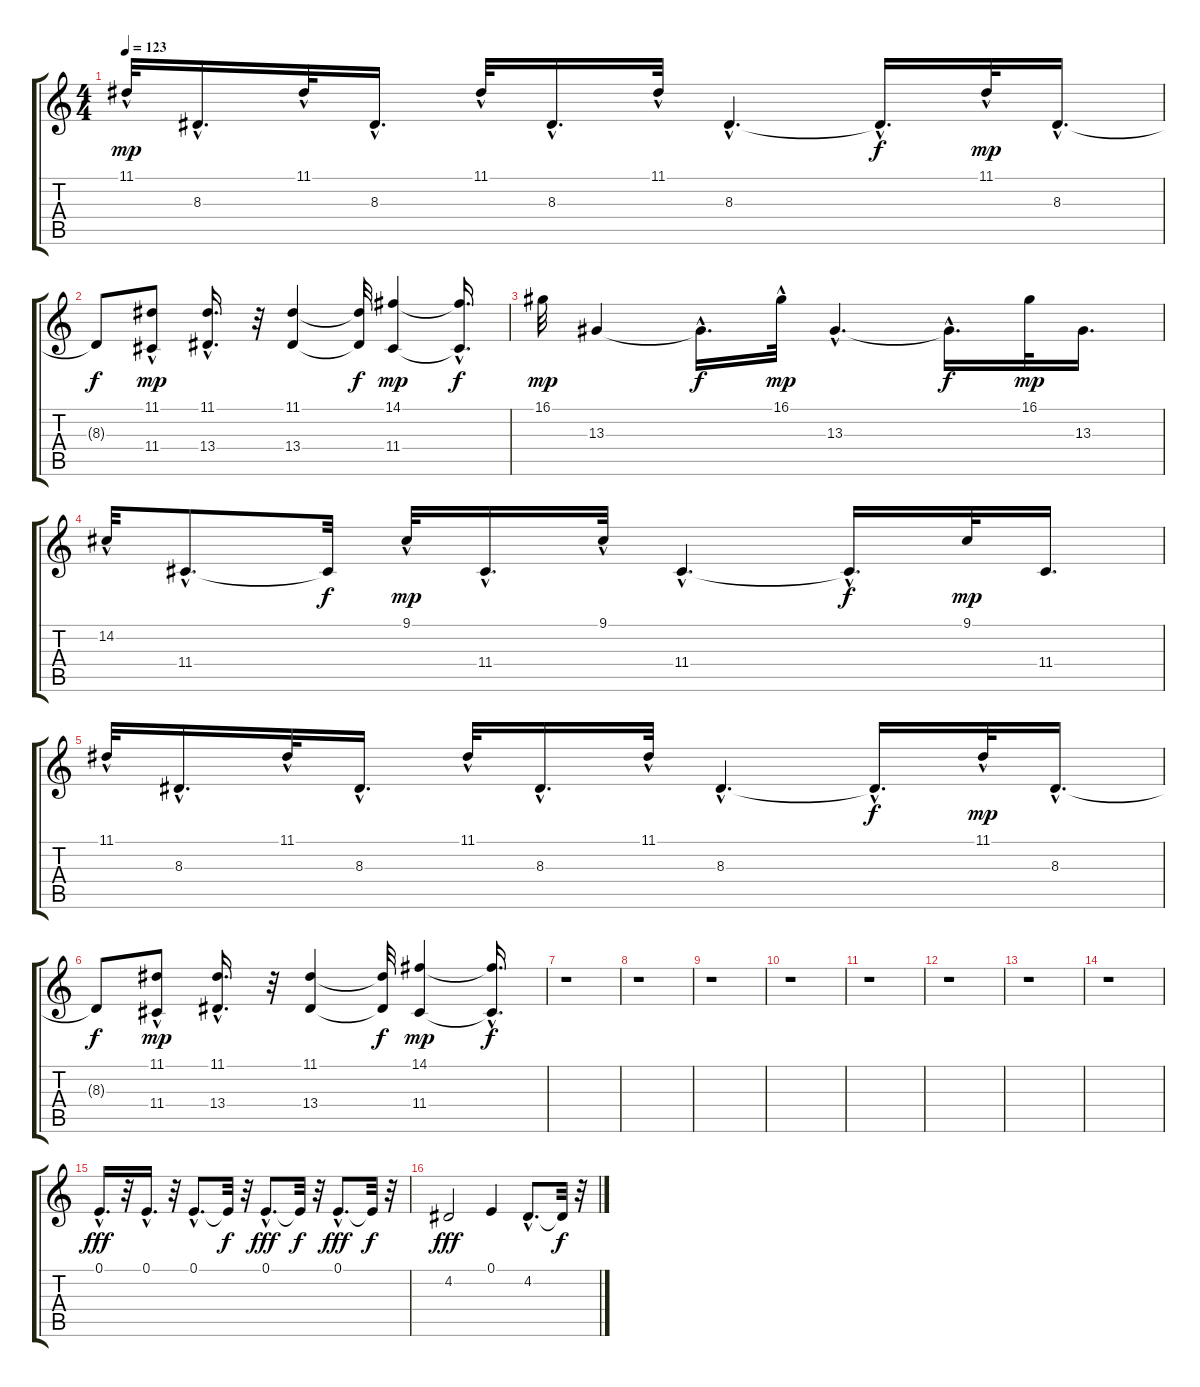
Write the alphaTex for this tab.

\track "" {instrument whistle}
\staff {score tabs}
\tuning (E4 B3 G3 D3 A2 E2) {hide}
\ts (4 4)
\tempo 123
\clef g2
\ks c
11.1{hac}.32{dy mp} 8.3{hac}.16{d} 11.1{hac}.32 8.3{hac}.16{d} 11.1{hac}.32 8.3{hac}.16{d} 11.1{hac}.32 8.3{hac}.4{d} 8.3{hac t}.16{d dy f} 11.1{hac}.32{dy mp} 8.3{hac}.16{d} |
8.3{t}.8{dy f} (11.1{hac} 11.4).8{dy mp} (11.1{hac} 13.4{hac}).16{d} r.32 (11.1 13.4).4 (11.1{t} 13.4{t}).32{dy f} (14.1 11.4).4{dy mp} (14.1{hac t} 11.4{hac t}).16{d dy f} |
16.1.32{dy mp} 13.3.4 13.3{hac t}.16{d dy f} 16.1{hac}.32{dy mp} 13.3{hac}.4{d} 13.3{hac t}.16{d dy f} 16.1.32{dy mp} 13.3.16{d} |
14.2{hac}.32 11.4{hac}.8{d} 11.4{t}.32{dy f} 9.1{hac}.32{dy mp} 11.4{hac}.16{d} 9.1{hac}.32 11.4{hac}.4{d} 11.4{hac t}.16{d dy f} 9.1.32{dy mp} 11.4.16{d} |
11.1{hac}.32 8.3{hac}.16{d} 11.1{hac}.32 8.3{hac}.16{d} 11.1{hac}.32 8.3{hac}.16{d} 11.1{hac}.32 8.3{hac}.4{d} 8.3{hac t}.16{d dy f} 11.1{hac}.32{dy mp} 8.3{hac}.16{d} |
8.3{t}.8{dy f} (11.1{hac} 11.4).8{dy mp} (11.1{hac} 13.4{hac}).16{d} r.32 (11.1 13.4).4 (11.1{t} 13.4{t}).32{dy f} (14.1 11.4).4{dy mp} (14.1{hac t} 11.4{hac t}).16{d dy f} |
r.1 |
r.1 |
r.1 |
r.1 |
r.1 |
r.1 |
r.1 |
r.1 |
0.1{hac}.16{d dy fff} r.32 0.1{hac}.16{d} r.32 0.1{hac}.8{d} 0.1{t}.32{dy f} r.32 0.1{hac}.8{d dy fff} 0.1{t}.32{dy f} r.32 0.1{hac}.8{d dy fff} 0.1{t}.32{dy f} r.32 |
4.2.2{dy fff} 0.1.4 4.2{hac}.8{d} 4.2{t}.32{dy f} r.32
